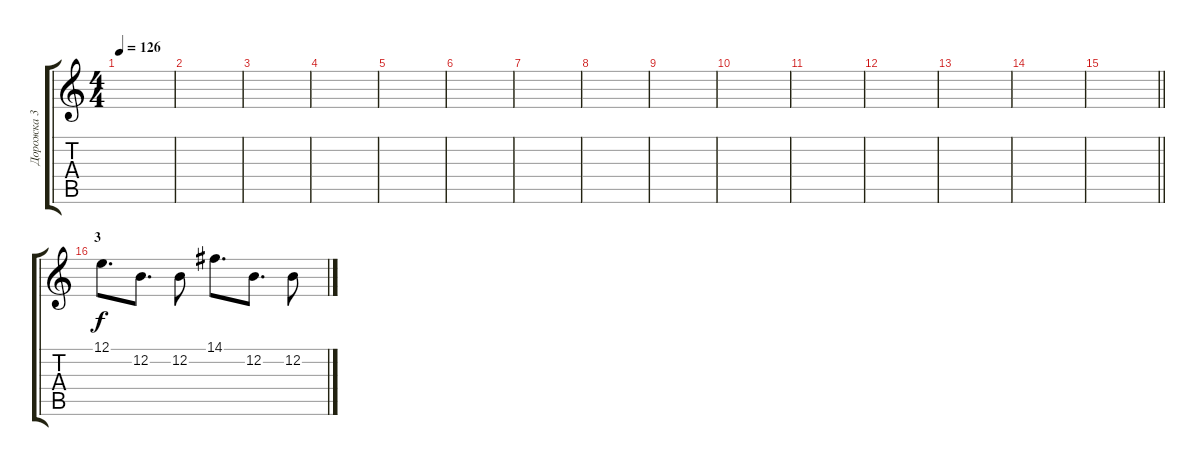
\track ("Дорожка 3" "Дорожка 3") {instrument fx5brightness}
\staff {score tabs}
\tuning (E4 B3 G3 D3 A2 E2) {hide}
\ts (4 4)
\tempo 126
\clef g2
\ks c
|
|
|
|
|
|
|
|
|
|
|
|
|
|
\barLineRight lightlight
|
\section ("" "3")
12.1.8{d} 12.2.8{d} 12.2.8 14.1.8{d} 12.2.8{d} 12.2.8
